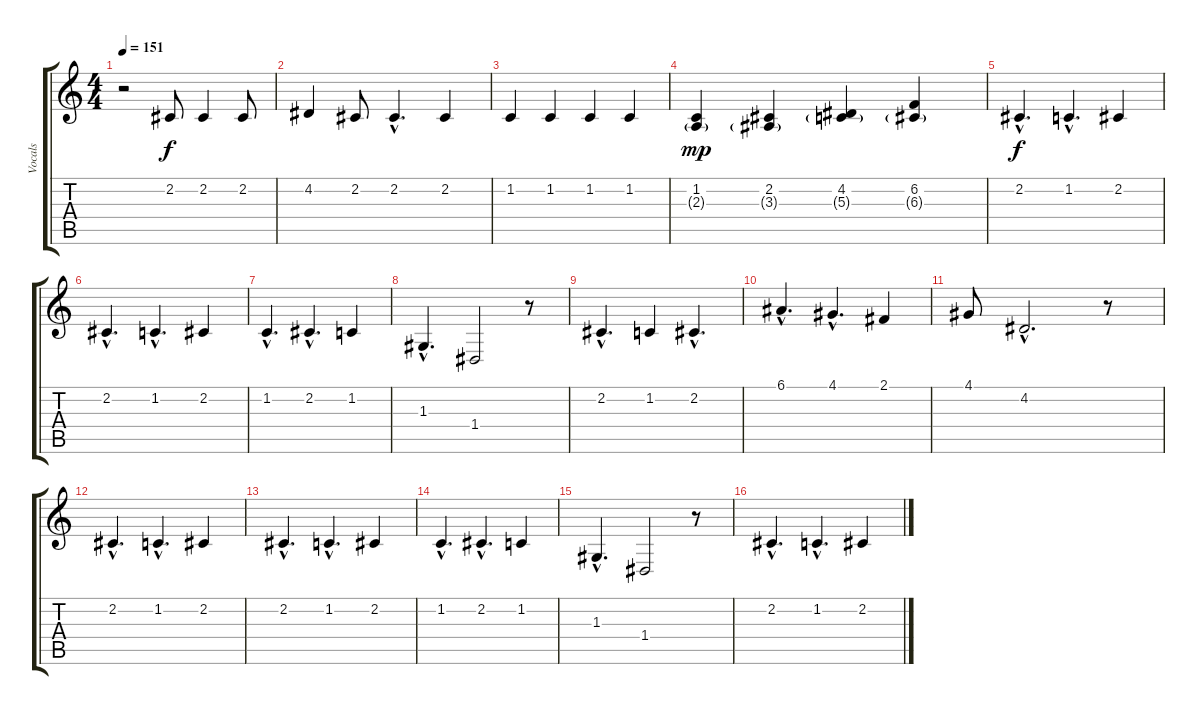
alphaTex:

\track ("Vocals" "Vocals") {instrument lead2sawtooth}
\staff {score tabs}
\tuning (E4 B3 G3 D3 A2 E2) {hide}
\ts (4 4)
\tempo 151
\clef g2
\ks c
r.2{dy f} 2.2.8 2.2.4 2.2.8 |
4.2.4 2.2.8 2.2{hac}.4{d} 2.2.4 |
1.2.4 1.2.4 1.2.4 1.2.4 |
(1.2 2.3{g}).4{dy mp} (2.2 3.3{g}).4 (4.2 5.3{g}).4 (6.2 6.3{g}).4 |
\section ("" "")
2.2{hac}.4{d dy f} 1.2{hac}.4{d} 2.2.4 |
2.2{hac}.4{d} 1.2{hac}.4{d} 2.2.4 |
1.2{hac}.4{d} 2.2{hac}.4{d} 1.2.4 |
1.3{hac}.4{d} 1.4.2 r.8 |
2.2{hac}.4{d} 1.2.4 2.2{hac}.4{d} |
6.1{hac}.4{d} 4.1{hac}.4{d} 2.1.4 |
4.1.8 4.2{hac}.2{d} r.8 |
\section ("" "")
2.2{hac}.4{d} 1.2{hac}.4{d} 2.2.4 |
2.2{hac}.4{d} 1.2{hac}.4{d} 2.2.4 |
1.2{hac}.4{d} 2.2{hac}.4{d} 1.2.4 |
1.3{hac}.4{d} 1.4.2 r.8 |
2.2{hac}.4{d} 1.2{hac}.4{d} 2.2.4
